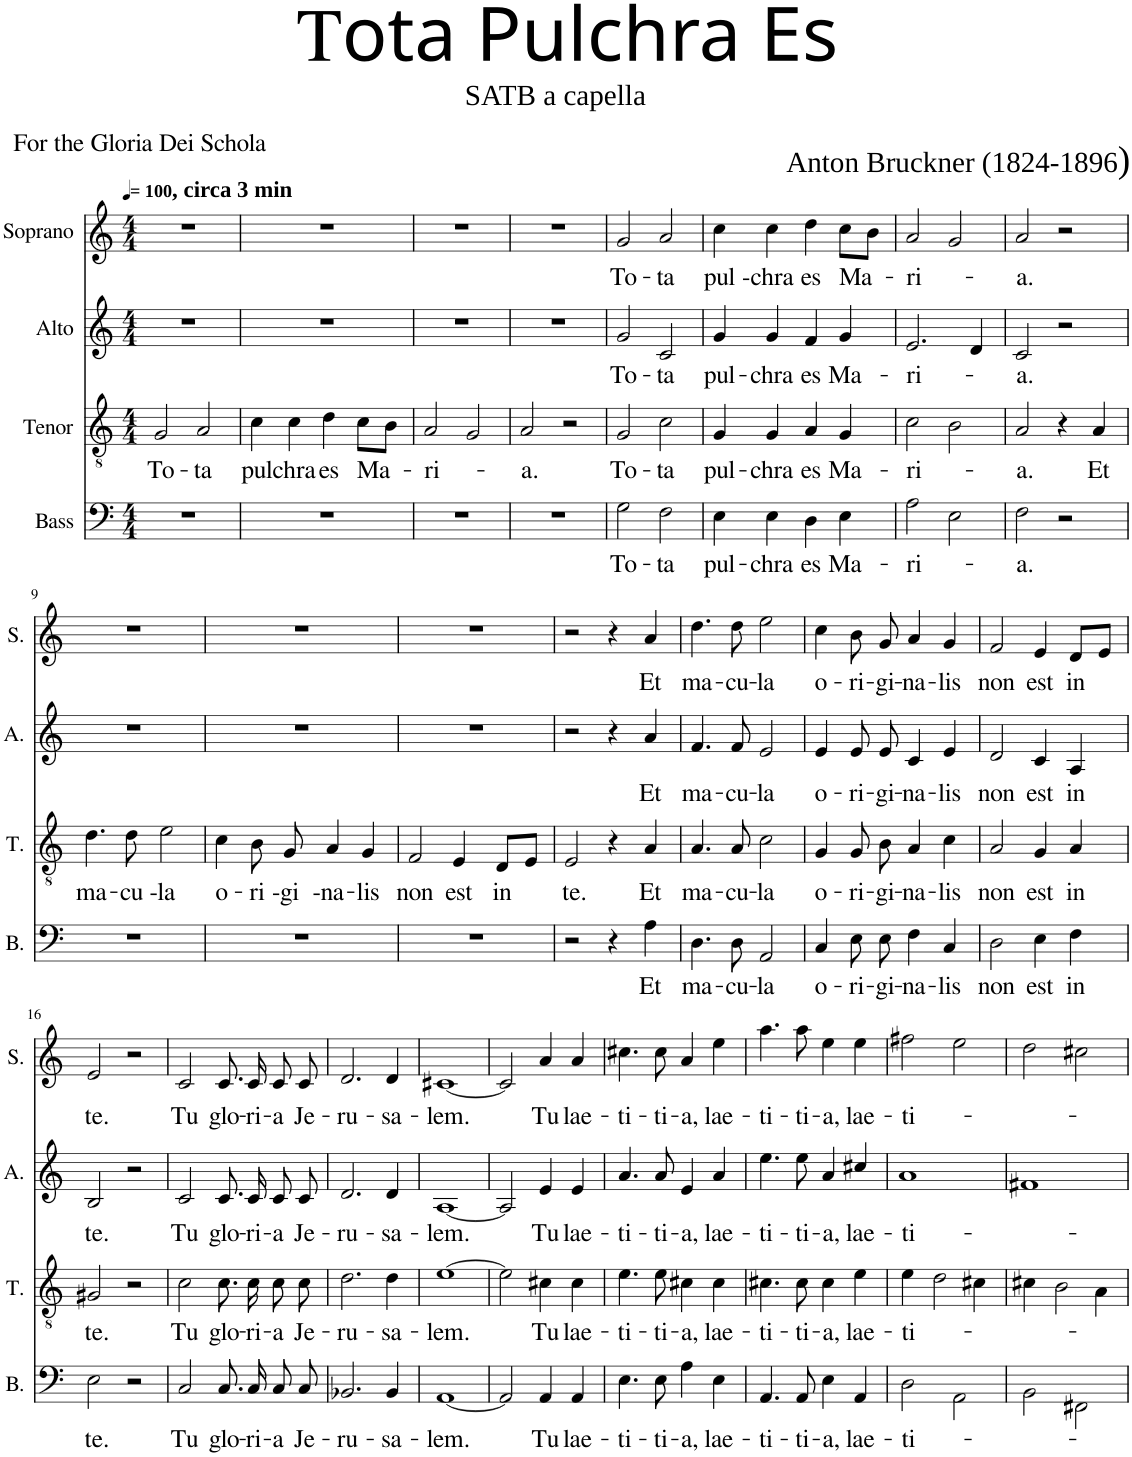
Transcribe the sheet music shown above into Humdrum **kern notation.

**kern	**text	**kern	**text	**kern	**text	**kern	**text
*part4	*part4	*part3	*part3	*part2	*part2	*part1	*part1
*staff4	*staff4	*staff3	*staff3	*staff2	*staff2	*staff1	*staff1
*I"Bass	*	*I"Tenor	*	*I"Alto	*	*I"Soprano	*
*I'B.	*	*I'T.	*	*I'A.	*	*I'S.	*
*clefF4	*	*clefGv2	*	*clefG2	*	*clefG2	*
*k[]	*	*k[]	*	*k[]	*	*k[]	*
*M4/4	*	*M4/4	*	*M4/4	*	*M4/4	*
*MM100	*	*MM100	*	*MM100	*	*MM100	*
=1	=1	=1	=1	=1	=1	=1	=1
!	!	!	!	!	!	!LO:TX:a:B:t=, circa 3 min	!
!	!	!	!LO:LY:b	!	!	!	!
1r	.	2G/	To-	1r	.	1r	.
!	!	!	!LO:LY:b	!	!	!	!
.	.	2A/	-ta	.	.	.	.
=2	=2	=2	=2	=2	=2	=2	=2
!	!	!	!LO:LY:b	!	!	!	!
1r	.	4c\	pul-	1r	.	1r	.
!	!	!	!LO:LY:b	!	!	!	!
.	.	4c\	-chra	.	.	.	.
!	!	!	!LO:LY:b	!	!	!	!
.	.	4d\	es	.	.	.	.
!	!	!	!LO:LY:b	!	!	!	!
.	.	8c\L	Ma-	.	.	.	.
.	.	8B\J	.	.	.	.	.
=3	=3	=3	=3	=3	=3	=3	=3
!	!	!	!LO:LY:b	!	!	!	!
1r	.	2A/	-ri-	1r	.	1r	.
.	.	2G/	.	.	.	.	.
=4	=4	=4	=4	=4	=4	=4	=4
!	!	!	!LO:LY:b	!	!	!	!
1r	.	2A/	-a.	1r	.	1r	.
.	.	2r	.	.	.	.	.
=5	=5	=5	=5	=5	=5	=5	=5
!	!LO:LY:b	!	!LO:LY:b	!	!LO:LY:b	!	!LO:LY:b
2G\	To-	2G/	To-	2g/	To-	2g/	To-
!	!LO:LY:b	!	!LO:LY:b	!	!LO:LY:b	!	!LO:LY:b
2F\	ta	2c\	ta	2c/	ta	2a/	ta
=6	=6	=6	=6	=6	=6	=6	=6
!	!LO:LY:b	!	!LO:LY:b	!	!LO:LY:b	!	!LO:LY:b
4E\	pul-	4G/	pul-	4g/	pul-	4cc\	pul-
!	!LO:LY:b	!	!LO:LY:b	!	!LO:LY:b	!	!LO:LY:b
4E\	chra	4G/	chra	4g/	chra	4cc\	--chra
!	!LO:LY:b	!	!LO:LY:b	!	!LO:LY:b	!	!LO:LY:b
4D\	es	4A/	es	4f/	es	4dd\	es
!	!LO:LY:b	!	!LO:LY:b	!	!LO:LY:b	!	!LO:LY:b
4E\	Ma-	4G/	Ma-	4g/	Ma-	8cc\L	Ma-
.	.	.	.	.	.	8b\J	.
=7	=7	=7	=7	=7	=7	=7	=7
!	!LO:LY:b	!	!LO:LY:b	!	!LO:LY:b	!	!LO:LY:b
2A\	ri-	2c\	ri-	2.e/	ri-	2a/	ri-
2E\	.	2B\	.	.	.	2g/	.
.	.	.	.	4d/	.	.	.
=8	=8	=8	=8	=8	=8	=8	=8
!	!LO:LY:b	!	!LO:LY:b	!	!LO:LY:b	!	!LO:LY:b
2F\	a.	2A/	a.	2c/	a.	2a/	a.
2r	.	4r	.	2r	.	2r	.
!	!	!	!LO:LY:b	!	!	!	!
.	.	4A/	Et	.	.	.	.
!!LO:LB:g=z
=9	=9	=9	=9	=9	=9	=9	=9
!	!	!	!LO:LY:b	!	!	!	!
1r	.	4.d\	ma-	1r	.	1r	.
!	!	!	!LO:LY:b	!	!	!	!
.	.	8d\	cu --	.	.	.	.
!	!	!	!LO:LY:b	!	!	!	!
.	.	2e\	la	.	.	.	.
=10	=10	=10	=10	=10	=10	=10	=10
!	!	!	!LO:LY:b	!	!	!	!
1r	.	4c\	o-	1r	.	1r	.
!	!	!	!LO:LY:b	!	!	!	!
.	.	8B\	ri-	.	.	.	.
!	!	!	!LO:LY:b	!	!	!	!
.	.	8G/	-gi-	.	.	.	.
!	!	!	!LO:LY:b	!	!	!	!
.	.	4A/	--na-	.	.	.	.
!	!	!	!LO:LY:b	!	!	!	!
.	.	4G/	-lis	.	.	.	.
=11	=11	=11	=11	=11	=11	=11	=11
!	!	!	!LO:LY:b	!	!	!	!
1r	.	2F/	non	1r	.	1r	.
!	!	!	!LO:LY:b	!	!	!	!
.	.	4E/	est	.	.	.	.
!	!	!	!LO:LY:b	!	!	!	!
.	.	8D/L	in	.	.	.	.
.	.	8E/J	.	.	.	.	.
=12	=12	=12	=12	=12	=12	=12	=12
!	!	!	!LO:LY:b	!	!	!	!
2r	.	2E/	te.	2r	.	2r	.
4r	.	4r	.	4r	.	4r	.
!	!LO:LY:b	!	!LO:LY:b	!	!LO:LY:b	!	!LO:LY:b
4A\	Et	4A/	Et	4a/	Et	4a/	Et
=13	=13	=13	=13	=13	=13	=13	=13
!	!LO:LY:b	!	!LO:LY:b	!	!LO:LY:b	!	!LO:LY:b
4.D\	ma-	4.A/	ma-	4.f/	ma-	4.dd\	ma-
!	!LO:LY:b	!	!LO:LY:b	!	!LO:LY:b	!	!LO:LY:b
8D\	cu-	8A/	cu-	8f/	cu-	8dd\	cu-
!	!LO:LY:b	!	!LO:LY:b	!	!LO:LY:b	!	!LO:LY:b
2AA/	la	2c\	la	2e/	la	2ee\	la
=14	=14	=14	=14	=14	=14	=14	=14
!	!LO:LY:b	!	!LO:LY:b	!	!LO:LY:b	!	!LO:LY:b
4C/	o-	4G/	o-	4e/	o-	4cc\	o-
!	!LO:LY:b	!	!LO:LY:b	!	!LO:LY:b	!	!LO:LY:b
8E\L	ri-	8G/	ri-	8e/L	ri-	8b\	ri-
!	!LO:LY:b	!	!LO:LY:b	!	!LO:LY:b	!	!LO:LY:b
8E\J	gi-	8B\	gi-	8e/J	gi-	8g/	gi-
!	!LO:LY:b	!	!LO:LY:b	!	!LO:LY:b	!	!LO:LY:b
4F\	-na-	4A/	-na-	4c/	-na-	4a/	-na-
!	!LO:LY:b	!	!LO:LY:b	!	!LO:LY:b	!	!LO:LY:b
4C/	lis	4c\	lis	4e/	lis	4g/	lis
=15	=15	=15	=15	=15	=15	=15	=15
!	!LO:LY:b	!	!LO:LY:b	!	!LO:LY:b	!	!LO:LY:b
2D\	non	2A/	non	2d/	non	2f/	non
!	!LO:LY:b	!	!LO:LY:b	!	!LO:LY:b	!	!LO:LY:b
4E\	est	4G/	est	4c/	est	4e/	est
!	!LO:LY:b	!	!LO:LY:b	!	!LO:LY:b	!	!LO:LY:b
4F\	in	4A/	in	4A/	in	8d/L	in
.	.	.	.	.	.	8e/J	.
!!LO:LB:g=z
=16	=16	=16	=16	=16	=16	=16	=16
!	!LO:LY:b	!	!LO:LY:b	!	!LO:LY:b	!	!LO:LY:b
2E\	te.	2G#X/	te.	2B/	te.	2e/	te.
2r	.	2r	.	2r	.	2r	.
=17	=17	=17	=17	=17	=17	=17	=17
!	!LO:LY:b	!	!LO:LY:b	!	!LO:LY:b	!	!LO:LY:b
2C/	Tu	2c\	Tu	2c/	Tu	2c/	Tu
!	!LO:LY:b	!	!LO:LY:b	!	!LO:LY:b	!	!LO:LY:b
8.C/L	glo-	8.c\	glo-	8.c/L	glo-	8.c/	glo-
!	!LO:LY:b	!	!LO:LY:b	!	!LO:LY:b	!	!LO:LY:b
16C/Jk	ri-	16c\	ri-	16c/Jk	ri-	16c/	ri-
!	!LO:LY:b	!	!LO:LY:b	!	!LO:LY:b	!	!LO:LY:b
8C/L	a	8c\	a	8c/L	a	8c/	a
!	!LO:LY:b	!	!LO:LY:b	!	!LO:LY:b	!	!LO:LY:b
8C/J	Je-	8c\	Je-	8c/J	Je-	8c/	Je-
=18	=18	=18	=18	=18	=18	=18	=18
!	!LO:LY:b	!	!LO:LY:b	!	!LO:LY:b	!	!LO:LY:b
2.BB-X/	ru-	2.d\	ru-	2.d/	ru-	2.d/	ru-
!	!LO:LY:b	!	!LO:LY:b	!	!LO:LY:b	!	!LO:LY:b
4BB-/	sa-	4d\	sa-	4d/	sa-	4d/	sa-
=19	=19	=19	=19	=19	=19	=19	=19
!	!LO:LY:b	!	!LO:LY:b	!	!LO:LY:b	!	!LO:LY:b
[<1AA	lem.	[>1e	lem.	[<1A	lem.	[<1c#X	lem.
=20	=20	=20	=20	=20	=20	=20	=20
2AA/]	.	2e\]	.	2A/]	.	2c#/]	.
!	!LO:LY:b	!	!LO:LY:b	!	!LO:LY:b	!	!LO:LY:b
4AA/	Tu	4c#X\	Tu	4e/	Tu	4a/	Tu
!	!LO:LY:b	!	!LO:LY:b	!	!LO:LY:b	!	!LO:LY:b
4AA/	lae-	4c#\	lae-	4e/	lae-	4a/	lae-
=21	=21	=21	=21	=21	=21	=21	=21
!	!LO:LY:b	!	!LO:LY:b	!	!LO:LY:b	!	!LO:LY:b
4.E\	ti-	4.e\	ti-	4.a/	ti-	4.cc#X\	ti-
!	!LO:LY:b	!	!LO:LY:b	!	!LO:LY:b	!	!LO:LY:b
8E\	ti-	8e\	ti-	8a/	ti-	8cc#\	ti-
!	!LO:LY:b	!	!LO:LY:b	!	!LO:LY:b	!	!LO:LY:b
4A\	a,	4c#X\	a,	4e/	a,	4a/	a,
!	!LO:LY:b	!	!LO:LY:b	!	!LO:LY:b	!	!LO:LY:b
4E\	lae-	4c#\	lae-	4a/	lae-	4ee\	lae-
=22	=22	=22	=22	=22	=22	=22	=22
!	!LO:LY:b	!	!LO:LY:b	!	!LO:LY:b	!	!LO:LY:b
4.AA/	ti-	4.c#X\	ti-	4.ee\	ti-	4.aa\	ti-
!	!LO:LY:b	!	!LO:LY:b	!	!LO:LY:b	!	!LO:LY:b
8AA/	ti-	8c#\	ti-	8ee\	ti-	8aa\	ti-
!	!LO:LY:b	!	!LO:LY:b	!	!LO:LY:b	!	!LO:LY:b
4E\	a,	4c#\	a,	4a/	a,	4ee\	a,
!	!LO:LY:b	!	!LO:LY:b	!	!LO:LY:b	!	!LO:LY:b
4AA/	lae-	4e\	lae-	4cc#X/	lae-	4ee\	lae-
=23	=23	=23	=23	=23	=23	=23	=23
!	!LO:LY:b	!	!LO:LY:b	!	!LO:LY:b	!	!LO:LY:b
2D\	ti-	4e\	ti-	1a	ti-	2ff#X\	ti-
.	.	2d\	.	.	.	.	.
2AA\	.	.	.	.	.	2ee\	.
.	.	4c#X\	.	.	.	.	.
=24	=24	=24	=24	=24	=24	=24	=24
2BB\	.	4c#X\	.	1f#X	.	2dd\	.
.	.	2B\	.	.	.	.	.
2FF#X\	.	.	.	.	.	2cc#X\	.
.	.	4A\	.	.	.	.	.
=	=	=	=	=	=	=	=
*-	*-	*-	*-	*-	*-	*-	*-
